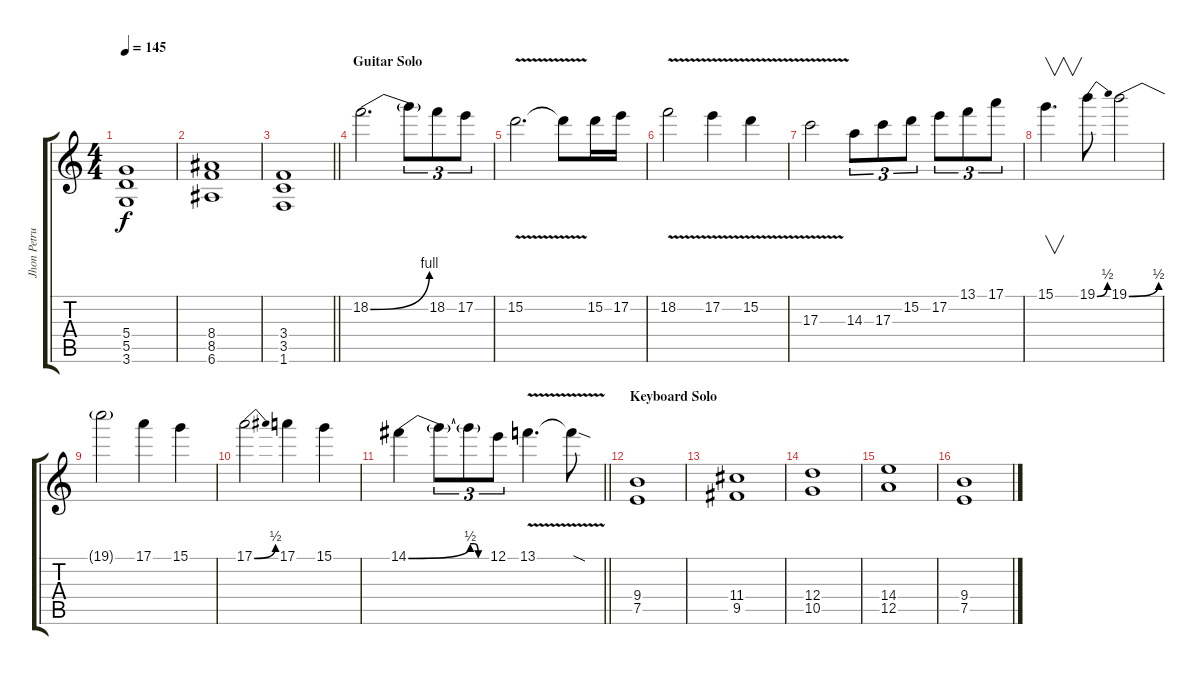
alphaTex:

\track ("Jhon Petrucci" "Jhon Petru") {instrument distortionguitar}
\staff {score tabs}
\tuning (E4 B3 G3 D3 A2 E2) {hide}
\ts (4 4)
\tempo 145
\clef g2
\ks c
(5.4 5.5 3.6).1{dy f} |
(8.4 8.5 6.6).1 |
\barLineRight lightlight
(3.4 3.5 1.6).1 |
\section ("" "Guitar Solo")
18.2{be (bend 0 0 60 4)}.2{d} 18.2{t}.8{tu (3 2)} 18.2.8{tu (3 2)} 17.2.8{tu (3 2)} |
15.2{v}.2{d} 15.2{t}.8 15.2.16 17.2.16 |
18.2{v}.2 17.2{v}.4 15.2{v}.4 |
17.3{v}.2 14.3.8{tu (3 2)} 17.3.8{tu (3 2)} 15.2.8{tu (3 2)} 17.2.8{tu (3 2)} 13.1.8{tu (3 2)} 17.1.8{tu (3 2)} |
15.1.4{v d} 19.1{be (bend 0 0 60 2)}.8 19.1{be (bend 0 0 60 2)}.2 |
19.1{t}.2 17.1.4 15.1.4 |
17.1{be (bend 0 0 60 2)}.2 17.1.4 15.1.4 |
\barLineRight lightlight
14.1{be (bend 0 0 60 2)}.4 14.1{t}.8{tu (3 2)} 14.1{be (custom 0 2 15 2 30 0 60 0) t}.8{tu (3 2)} 12.1.8{tu (3 2)} 13.1{v}.4{d} 13.1{sod t}.8 |
\section ("" "Keyboard Solo")
(9.4 7.5).1 |
(11.4 9.5).1 |
(12.4 10.5).1 |
(14.4 12.5).1 |
(9.4 7.5).1
